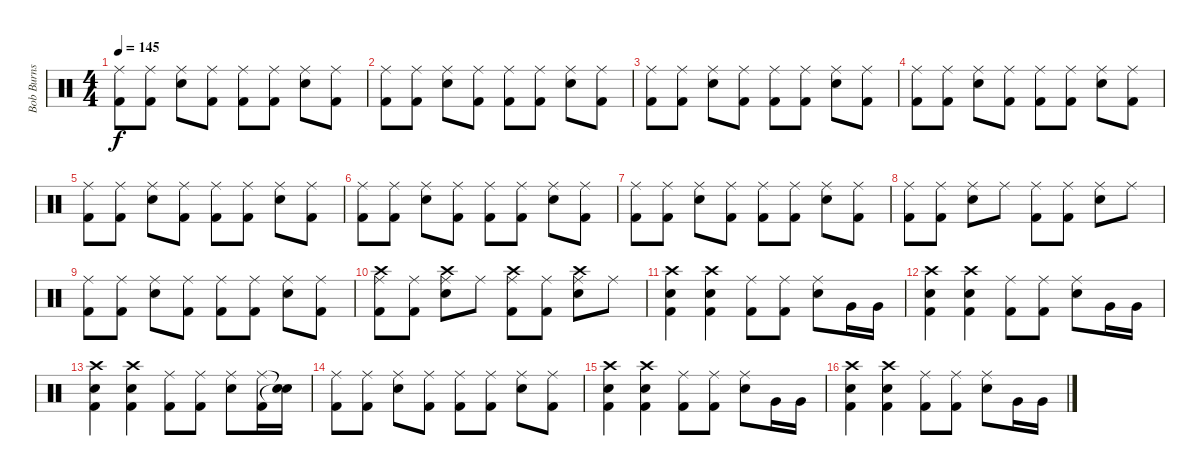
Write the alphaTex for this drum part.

\track ("Bob Burns" "Bob Burns") {instrument percussion}
\staff {score}
\articulation defaults
\ts (4 4)
\tempo 145
\clef neutral
\ks c
("Ride (middle)" "Kick (hit) 2").8{dy f} ("Ride (middle)" "Kick (hit) 2").8 ("Ride (middle)" "Electric Snare (hit)").8 ("Ride (middle)" "Kick (hit) 2").8 ("Ride (middle)" "Kick (hit) 2").8 ("Ride (middle)" "Kick (hit) 2").8 ("Ride (middle)" "Electric Snare (hit)").8 ("Ride (middle)" "Kick (hit) 2").8 |
("Ride (middle)" "Kick (hit) 2").8 ("Ride (middle)" "Kick (hit) 2").8 ("Ride (middle)" "Electric Snare (hit)").8 ("Ride (middle)" "Kick (hit) 2").8 ("Ride (middle)" "Kick (hit) 2").8 ("Ride (middle)" "Kick (hit) 2").8 ("Ride (middle)" "Electric Snare (hit)").8 ("Ride (middle)" "Kick (hit) 2").8 |
("Ride (middle)" "Kick (hit) 2").8 ("Ride (middle)" "Kick (hit) 2").8 ("Ride (middle)" "Electric Snare (hit)").8 ("Ride (middle)" "Kick (hit) 2").8 ("Ride (middle)" "Kick (hit) 2").8 ("Ride (middle)" "Kick (hit) 2").8 ("Ride (middle)" "Electric Snare (hit)").8 ("Ride (middle)" "Kick (hit) 2").8 |
("Ride (middle)" "Kick (hit) 2").8 ("Ride (middle)" "Kick (hit) 2").8 ("Ride (middle)" "Electric Snare (hit)").8 ("Ride (middle)" "Kick (hit) 2").8 ("Ride (middle)" "Kick (hit) 2").8 ("Ride (middle)" "Kick (hit) 2").8 ("Ride (middle)" "Electric Snare (hit)").8 ("Ride (middle)" "Kick (hit) 2").8 |
("Ride (middle)" "Kick (hit) 2").8 ("Ride (middle)" "Kick (hit) 2").8 ("Ride (middle)" "Electric Snare (hit)").8 ("Ride (middle)" "Kick (hit) 2").8 ("Ride (middle)" "Kick (hit) 2").8 ("Ride (middle)" "Kick (hit) 2").8 ("Ride (middle)" "Electric Snare (hit)").8 ("Ride (middle)" "Kick (hit) 2").8 |
("Ride (middle)" "Kick (hit) 2").8 ("Ride (middle)" "Kick (hit) 2").8 ("Ride (middle)" "Electric Snare (hit)").8 ("Ride (middle)" "Kick (hit) 2").8 ("Ride (middle)" "Kick (hit) 2").8 ("Ride (middle)" "Kick (hit) 2").8 ("Ride (middle)" "Electric Snare (hit)").8 ("Ride (middle)" "Kick (hit) 2").8 |
("Ride (middle)" "Kick (hit) 2").8 ("Ride (middle)" "Kick (hit) 2").8 ("Ride (middle)" "Electric Snare (hit)").8 ("Ride (middle)" "Kick (hit) 2").8 ("Ride (middle)" "Kick (hit) 2").8 ("Ride (middle)" "Kick (hit) 2").8 ("Ride (middle)" "Electric Snare (hit)").8 ("Ride (middle)" "Kick (hit) 2").8 |
("Ride (middle)" "Kick (hit) 2").8 ("Ride (middle)" "Kick (hit) 2").8 ("Ride (middle)" "Electric Snare (hit)").8 "Ride (middle)".8 ("Ride (middle)" "Kick (hit) 2").8 ("Ride (middle)" "Kick (hit) 2").8 ("Ride (middle)" "Electric Snare (hit)").8 "Ride (middle)".8 |
("Ride (middle)" "Kick (hit) 2").8 ("Ride (middle)" "Kick (hit) 2").8 ("Ride (middle)" "Electric Snare (hit)").8 ("Ride (middle)" "Kick (hit) 2").8 ("Ride (middle)" "Kick (hit) 2").8 ("Ride (middle)" "Kick (hit) 2").8 ("Ride (middle)" "Electric Snare (hit)").8 ("Ride (middle)" "Kick (hit) 2").8 |
("Ride (middle)" "Crash high (hit)" "Kick (hit) 2").8 ("Ride (middle)" "Kick (hit) 2").8 ("Ride (middle)" "Crash high (hit)" "Electric Snare (hit)").8 "Ride (middle)".8 ("Ride (middle)" "Crash high (hit)" "Kick (hit) 2").8 ("Ride (middle)" "Kick (hit) 2").8 ("Ride (middle)" "Crash high (hit)" "Electric Snare (hit)").8 "Ride (middle)".8 |
("Crash high (hit)" "Electric Snare (hit)" "Kick (hit) 2").4 ("Crash high (hit)" "Electric Snare (hit)" "Kick (hit) 2").4 ("Ride (middle)" "Kick (hit) 2").8 ("Ride (middle)" "Kick (hit) 2").8 ("Ride (middle)" "Electric Snare (hit)").8 "Very Low Tom (hit)".16 "Very Low Tom (hit)".16 |
("Crash high (hit)" "Electric Snare (hit)" "Kick (hit) 2").4 ("Crash high (hit)" "Electric Snare (hit)" "Kick (hit) 2").4 ("Ride (middle)" "Kick (hit) 2").8 ("Ride (middle)" "Kick (hit) 2").8 ("Ride (middle)" "Electric Snare (hit)").8 "Very Low Tom (hit)".16 "Very Low Tom (hit)".16 |
("Crash high (hit)" "Electric Snare (hit)" "Kick (hit) 2").4 ("Crash high (hit)" "Electric Snare (hit)" "Kick (hit) 2").4 ("Ride (middle)" "Kick (hit) 2").8 ("Ride (middle)" "Kick (hit) 2").8 ("Ride (middle)" "Electric Snare (hit)").8 ("Ride (middle)" "Kick (hit) 2").16 ("Snare (hit)"{t} "Snare (hit)"{t}).16 |
("Ride (middle)" "Kick (hit) 2").8 ("Ride (middle)" "Kick (hit) 2").8 ("Ride (middle)" "Electric Snare (hit)").8 ("Ride (middle)" "Kick (hit) 2").8 ("Ride (middle)" "Kick (hit) 2").8 ("Ride (middle)" "Kick (hit) 2").8 ("Ride (middle)" "Electric Snare (hit)").8 ("Ride (middle)" "Kick (hit) 2").8 |
("Crash high (hit)" "Electric Snare (hit)" "Kick (hit) 2").4 ("Crash high (hit)" "Electric Snare (hit)" "Kick (hit) 2").4 ("Ride (middle)" "Kick (hit) 2").8 ("Ride (middle)" "Kick (hit) 2").8 ("Ride (middle)" "Electric Snare (hit)").8 "Very Low Tom (hit)".16 "Very Low Tom (hit)".16 |
("Crash high (hit)" "Electric Snare (hit)" "Kick (hit) 2").4 ("Crash high (hit)" "Electric Snare (hit)" "Kick (hit) 2").4 ("Ride (middle)" "Kick (hit) 2").8 ("Ride (middle)" "Kick (hit) 2").8 ("Ride (middle)" "Electric Snare (hit)").8 "Very Low Tom (hit)".16 "Very Low Tom (hit)".16
